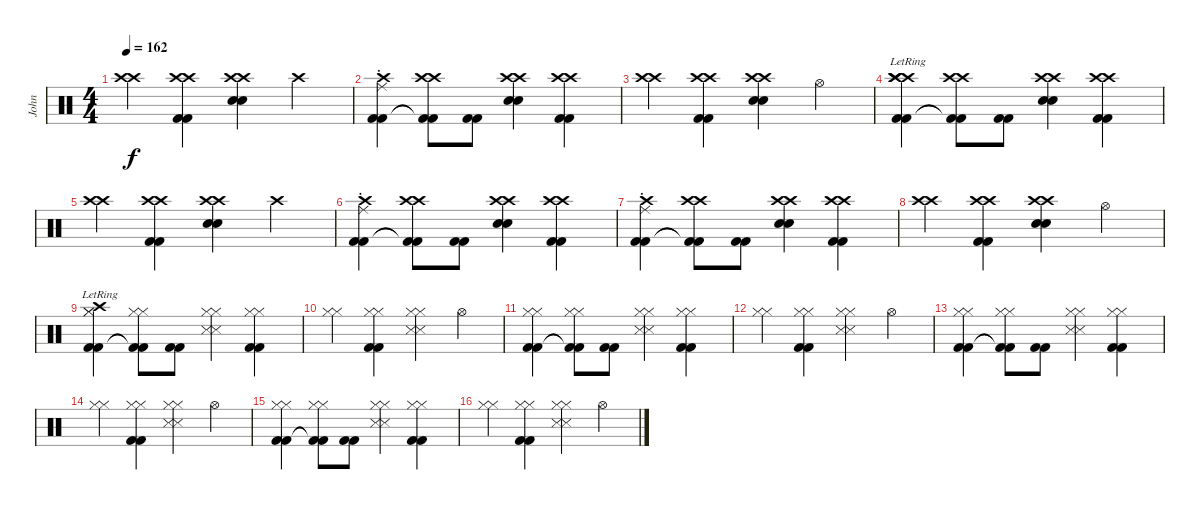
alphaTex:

\track ("John" "John") {instrument percussion}
\staff {score}
\articulation defaults
\ts (4 4)
\tempo 162
\clef neutral
\ks c
("Crash high (hit)" "Crash high (hit)").4{dy f} ("Kick (hit) 2" "Kick (hit) 2" "Crash high (hit)" "Crash high (hit)").4 ("Snare (hit) 2" "Snare (hit) 2" "Crash high (hit)" "Crash high (hit)").4 "Crash high (hit)".4 |
("Kick (hit) 2" "Kick (hit) 2" "Crash high (hit)" "Ride (choke)").4 ("Kick (hit) 2"{t} "Kick (hit) 2"{t} "Crash high (hit)" "Crash high (hit)").8 ("Kick (hit) 2" "Kick (hit) 2").8 ("Snare (hit) 2" "Snare (hit) 2" "Crash high (hit)" "Crash high (hit)").4 ("Kick (hit) 2" "Kick (hit) 2" "Crash high (hit)" "Crash high (hit)").4 |
("Crash high (hit)" "Crash high (hit)").4 ("Kick (hit) 2" "Kick (hit) 2" "Crash high (hit)" "Crash high (hit)").4 ("Snare (hit) 2" "Snare (hit) 2" "Crash high (hit)" "Crash high (hit)").4 "Hi-Hat (open)".4 |
("Kick (hit) 2" "Kick (hit) 2" "Crash high (hit)" "Crash high (hit)" "Crash high (hit)"{lr}).4 ("Kick (hit) 2"{t} "Kick (hit) 2"{t} "Crash high (hit)" "Crash high (hit)").8 ("Kick (hit) 2" "Kick (hit) 2").8 ("Snare (hit) 2" "Snare (hit) 2" "Crash high (hit)" "Crash high (hit)").4 ("Kick (hit) 2" "Kick (hit) 2" "Crash high (hit)" "Crash high (hit)").4 |
("Crash high (hit)" "Crash high (hit)").4 ("Kick (hit) 2" "Kick (hit) 2" "Crash high (hit)" "Crash high (hit)").4 ("Snare (hit) 2" "Snare (hit) 2" "Crash high (hit)" "Crash high (hit)").4 "Crash high (hit)".4 |
("Kick (hit) 2" "Kick (hit) 2" "Crash high (hit)" "Ride (choke)").4 ("Kick (hit) 2"{t} "Kick (hit) 2"{t} "Crash high (hit)" "Crash high (hit)").8 ("Kick (hit) 2" "Kick (hit) 2").8 ("Snare (hit) 2" "Snare (hit) 2" "Crash high (hit)" "Crash high (hit)").4 ("Kick (hit) 2" "Kick (hit) 2" "Crash high (hit)" "Crash high (hit)").4 |
("Kick (hit) 2" "Kick (hit) 2" "Crash high (hit)" "Ride (choke)").4 ("Kick (hit) 2"{t} "Kick (hit) 2"{t} "Crash high (hit)" "Crash high (hit)").8 ("Kick (hit) 2" "Kick (hit) 2").8 ("Snare (hit) 2" "Snare (hit) 2" "Crash high (hit)" "Crash high (hit)").4 ("Kick (hit) 2" "Kick (hit) 2" "Crash high (hit)" "Crash high (hit)").4 |
("Crash high (hit)" "Crash high (hit)").4 ("Kick (hit) 2" "Kick (hit) 2" "Crash high (hit)" "Crash high (hit)").4 ("Snare (hit) 2" "Snare (hit) 2" "Crash high (hit)" "Crash high (hit)").4 "Hi-Hat (open)".4 |
("Kick (hit) 2" "Kick (hit) 2" "Hi-Hat (closed)" "Hi-Hat (closed)" "Crash high (hit)"{lr}).4 ("Kick (hit) 2"{t} "Kick (hit) 2"{t} "Hi-Hat (closed)" "Hi-Hat (closed)").8 ("Kick (hit) 2" "Kick (hit) 2").8 ("Snare (side stick) 3" "Snare (side stick) 3" "Hi-Hat (closed)" "Hi-Hat (closed)").4 ("Kick (hit) 2" "Kick (hit) 2" "Hi-Hat (closed)" "Hi-Hat (closed)").4 |
("Hi-Hat (closed)" "Hi-Hat (closed)").4 ("Kick (hit) 2" "Kick (hit) 2" "Hi-Hat (closed)" "Hi-Hat (closed)").4 ("Snare (side stick) 3" "Snare (side stick) 3" "Hi-Hat (closed)" "Hi-Hat (closed)").4 "Hi-Hat (open)".4 |
("Kick (hit) 2" "Kick (hit) 2" "Hi-Hat (closed)" "Hi-Hat (closed)").4 ("Kick (hit) 2"{t} "Kick (hit) 2"{t} "Hi-Hat (closed)" "Hi-Hat (closed)").8 ("Kick (hit) 2" "Kick (hit) 2").8 ("Snare (side stick) 3" "Snare (side stick) 3" "Hi-Hat (closed)" "Hi-Hat (closed)").4 ("Kick (hit) 2" "Kick (hit) 2" "Hi-Hat (closed)" "Hi-Hat (closed)").4 |
("Hi-Hat (closed)" "Hi-Hat (closed)").4 ("Kick (hit) 2" "Kick (hit) 2" "Hi-Hat (closed)" "Hi-Hat (closed)").4 ("Snare (side stick) 3" "Snare (side stick) 3" "Hi-Hat (closed)" "Hi-Hat (closed)").4 "Hi-Hat (open)".4 |
("Kick (hit) 2" "Kick (hit) 2" "Hi-Hat (closed)" "Hi-Hat (closed)").4 ("Kick (hit) 2"{t} "Kick (hit) 2"{t} "Hi-Hat (closed)" "Hi-Hat (closed)").8 ("Kick (hit) 2" "Kick (hit) 2").8 ("Snare (side stick) 3" "Snare (side stick) 3" "Hi-Hat (closed)" "Hi-Hat (closed)").4 ("Kick (hit) 2" "Kick (hit) 2" "Hi-Hat (closed)" "Hi-Hat (closed)").4 |
("Hi-Hat (closed)" "Hi-Hat (closed)").4 ("Kick (hit) 2" "Kick (hit) 2" "Hi-Hat (closed)" "Hi-Hat (closed)").4 ("Snare (side stick) 3" "Snare (side stick) 3" "Hi-Hat (closed)" "Hi-Hat (closed)").4 "Hi-Hat (open)".4 |
("Kick (hit) 2" "Kick (hit) 2" "Hi-Hat (closed)" "Hi-Hat (closed)").4 ("Kick (hit) 2"{t} "Kick (hit) 2"{t} "Hi-Hat (closed)" "Hi-Hat (closed)").8 ("Kick (hit) 2" "Kick (hit) 2").8 ("Snare (side stick) 3" "Snare (side stick) 3" "Hi-Hat (closed)" "Hi-Hat (closed)").4 ("Kick (hit) 2" "Kick (hit) 2" "Hi-Hat (closed)" "Hi-Hat (closed)").4 |
("Hi-Hat (closed)" "Hi-Hat (closed)").4 ("Kick (hit) 2" "Kick (hit) 2" "Hi-Hat (closed)" "Hi-Hat (closed)").4 ("Snare (side stick) 3" "Snare (side stick) 3" "Hi-Hat (closed)" "Hi-Hat (closed)").4 "Hi-Hat (open)".4
